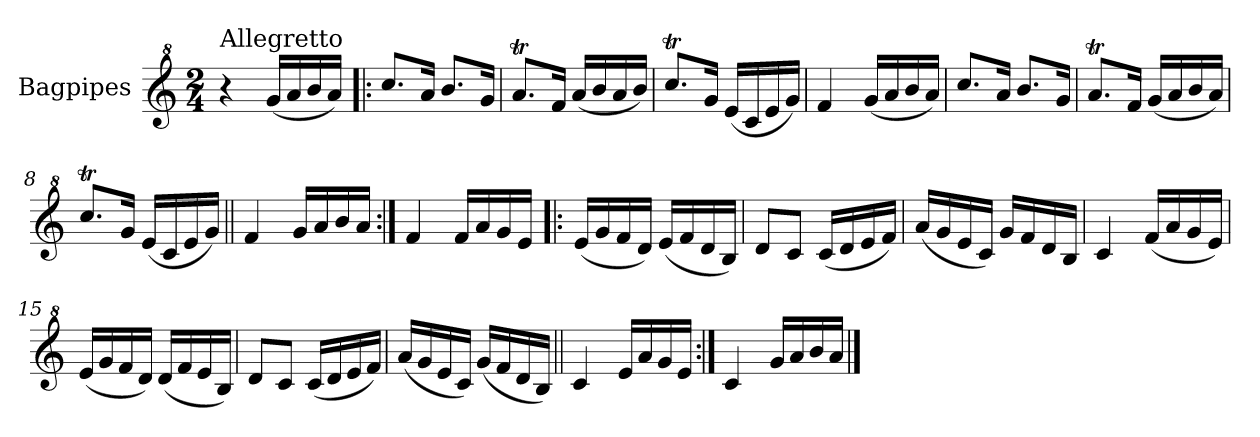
**kern
*part1
*staff1
*I"Bagpipes
*I'Bag
*clefG^2
*k[]
*C:
*M2/4
=1
!LO:TX:a:t=Allegretto
4r
(16gg/LL
16aa/
16bb/
16aa/JJ)
=2!|:
8.ccc/L
16aa/Jk
8.bb/L
16gg/Jk
=3
8.aaT/L
16ff/Jk
(16aa/LL
16bb/
16aa/
16bb/JJ)
=4
8.cccT/L
16gg/Jk
(16ee/LL
16cc/
16ee/
16gg/JJ)
=5
4ff/
(16gg/LL
16aa/
16bb/
16aa/JJ)
=6
8.ccc/L
16aa/Jk
8.bb/L
16gg/Jk
=7
8.aaT/L
16ff/Jk
(16gg/LL
16aa/
16bb/
16aa/JJ)
!!LO:LB:g=z
=8
8.cccT/L
16gg/Jk
(16ee/LL
16cc/
16ee/
16gg/JJ)
=9||
4ff/
16gg/LL
16aa/
16bb/
16aa/JJ
=10:|!
4ff/
16ff/LL
16aa/
16gg/
16ee/JJ
=11!|:
(16ee/LL
16gg/
16ff/
16dd/JJ)
(16ee/LL
16ff/
16dd/
16b/JJ)
=12
8dd/L
8cc/J
(16cc/LL
16dd/
16ee/
16ff/JJ)
=13
(16aa/LL
16gg/
16ee/
16cc/JJ)
16gg/LL
16ff/
16dd/
16b/JJ
=14
4cc/
(16ff/LL
16aa/
16gg/
16ee/JJ)
!!LO:LB:g=z
=15
(16ee/LL
16gg/
16ff/
16dd/JJ)
(16dd/LL
16ff/
16ee/
16b/JJ)
=16
8dd/L
8cc/J
(16cc/LL
16dd/
16ee/
16ff/JJ)
=17
(16aa/LL
16gg/
16ee/
16cc/JJ)
(16gg/LL
16ff/
16dd/
16b/JJ)
=18||
4cc/
16ee/LL
16aa/
16gg/
16ee/JJ
=19:|!
4cc/
16gg/LL
16aa/
16bb/
16aa/JJ
==
*-
